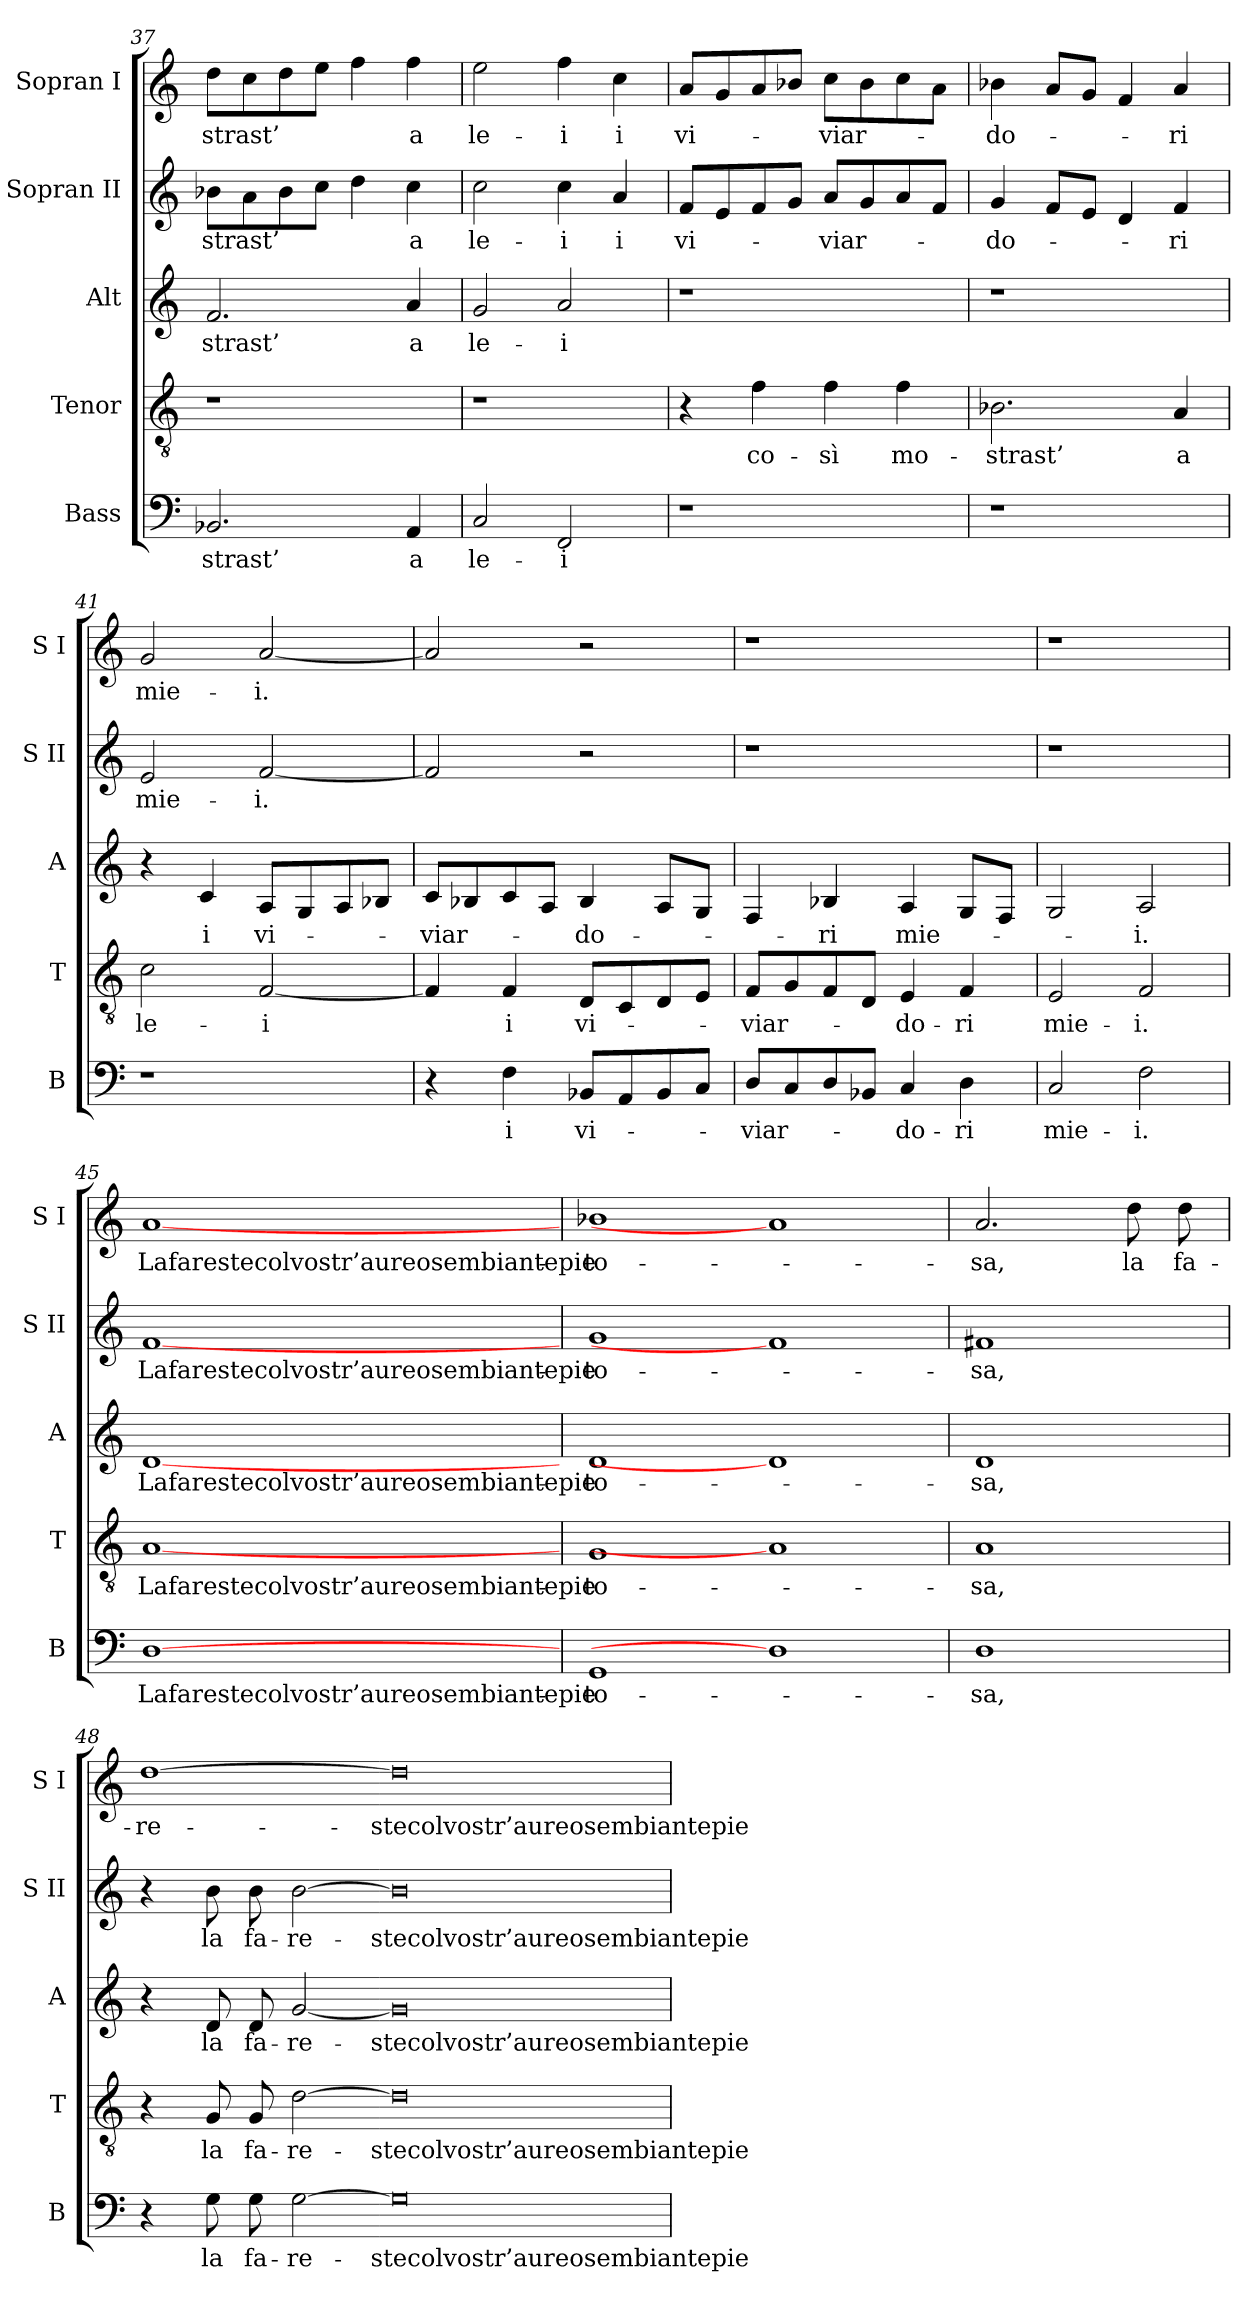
**kern	**text	**kern	**text	**kern	**text	**kern	**text	**kern	**text
*part5	*part5	*part4	*part4	*part3	*part3	*part2	*part2	*part1	*part1
*staff5	*staff5	*staff4	*staff4	*staff3	*staff3	*staff2	*staff2	*staff1	*staff1
*I"Bass	*	*I"Tenor	*	*I"Alt	*	*I"Sopran II	*	*I"Sopran I	*
*I'B	*	*I'T	*	*I'A	*	*I'S II	*	*I'S I	*
*clefF4	*	*clefGv2	*	*clefG2	*	*clefG2	*	*clefG2	*
*k[]	*	*k[]	*	*k[]	*	*k[]	*	*k[]	*
*C:	*	*C:	*	*C:	*	*C:	*	*C:	*
=37	=37	=37	=37	=37	=37	=37	=37	=37	=37
2.BB-X/	-strast’	1r	.	2.f/	-strast’	8b-X\L	-strast’	8dd\L	-strast’
.	.	.	.	.	.	8a\	.	8cc\	.
.	.	.	.	.	.	8b-\	.	8dd\	.
.	.	.	.	.	.	8cc\J	.	8ee\J	.
.	.	.	.	.	.	4dd\	.	4ff\	.
4AA/	a	.	.	4a/	a	4cc\	a	4ff\	a
=38	=38	=38	=38	=38	=38	=38	=38	=38	=38
2C/	le-	1r	.	2g/	le-	2cc\	le-	2ee\	le-
2FF/	-i	.	.	2a/	-i	4cc\	-i	4ff\	-i
.	.	.	.	.	.	4a/	i	4cc\	i
=39	=39	=39	=39	=39	=39	=39	=39	=39	=39
1r	.	4r	.	1r	.	8f/L	vi-	8a/L	vi-
.	.	.	.	.	.	8e/	.	8g/	.
.	.	4f\	co-	.	.	8f/	.	8a/	.
.	.	.	.	.	.	8g/J	.	8b-X/J	.
.	.	4f\	-sì	.	.	8a/L	-viar-	8cc\L	-viar-
.	.	.	.	.	.	8g/	.	8b-\	.
.	.	4f\	mo-	.	.	8a/	.	8cc\	.
.	.	.	.	.	.	8f/J	.	8a\J	.
!!LO:PB:g=z
=40	=40	=40	=40	=40	=40	=40	=40	=40	=40
1r	.	2.B-X\	-strast’	1r	.	4g/	-do-	4b-X\	-do-
.	.	.	.	.	.	8f/L	.	8a/L	.
.	.	.	.	.	.	8e/J	.	8g/J	.
.	.	.	.	.	.	4d/	.	4f/	.
.	.	4A/	a	.	.	4f/	-ri	4a/	-ri
=41	=41	=41	=41	=41	=41	=41	=41	=41	=41
1r	.	2c\	le-	4r	.	2e/	mie-	2g/	mie-
.	.	.	.	4c/	i	.	.	.	.
.	.	[2F/	-i	8A/L	vi-	[2f/	-i.	[2a/	-i.
.	.	.	.	8G/	.	.	.	.	.
.	.	.	.	8A/	.	.	.	.	.
.	.	.	.	8B-X/J	.	.	.	.	.
=42	=42	=42	=42	=42	=42	=42	=42	=42	=42
4r	.	4F/]	.	8c/L	-viar-	2f/]	.	2a/]	.
.	.	.	.	8B-X/	.	.	.	.	.
4F\	i	4F/	i	8c/	.	.	.	.	.
.	.	.	.	8A/J	.	.	.	.	.
8BB-X/L	vi-	8D/L	vi-	4B-/	-do-	2r	.	2r	.
8AA/	.	8C/	.	.	.	.	.	.	.
8BB-/	.	8D/	.	8A/L	.	.	.	.	.
8C/J	.	8E/J	.	8G/J	.	.	.	.	.
=43	=43	=43	=43	=43	=43	=43	=43	=43	=43
8D/L	-viar-	8F/L	-viar-	4F/	.	1r	.	1r	.
8C/	.	8G/	.	.	.	.	.	.	.
8D/	.	8F/	.	4B-X/	-ri	.	.	.	.
8BB-X/J	.	8D/J	.	.	.	.	.	.	.
4C/	-do-	4E/	-do-	4A/	mie-	.	.	.	.
4D\	-ri	4F/	-ri	8G/L	.	.	.	.	.
.	.	.	.	8F/J	.	.	.	.	.
=44	=44	=44	=44	=44	=44	=44	=44	=44	=44
2C/	mie-	2E/	mie-	2G/	.	1r	.	1r	.
2F\	-i.	2F/	-i.	2A/	-i.	.	.	.	.
!!LO:LB:g=z
=45	=45	=45	=45	=45	=45	=45	=45	=45	=45
[1D	Lafarestecolvostr’aureosembiantepie-	[1A	Lafarestecolvostr’aureosembiantepie-	[1d	Lafarestecolvostr’aureosembiantepie-	[1f	Lafarestecolvostr’aureosembiantepie-	[1a	Lafarestecolvostr’aureosembiantepie-
=46	=46	=46	=46	=46	=46	=46	=46	=46	=46
1GG	-to-	1G	-to-	1d	-to-	1g	-to-	1b-X	-to-
1D]	.	1A]	.	1d]	.	1f]	.	1a]	.
=47	=47	=47	=47	=47	=47	=47	=47	=47	=47
1D	-sa,	1A	-sa,	1d	-sa,	1f#X	-sa,	2.a/	-sa,
.	.	.	.	.	.	.	.	8dd\	la
.	.	.	.	.	.	.	.	8dd\	fa-
=48	=48	=48	=48	=48	=48	=48	=48	=48	=48
4r	.	4r	.	4r	.	4r	.	[1dd	-re-
8G\	la	8G/	la	8d/	la	8b\	la	.	.
8G\	fa-	8G/	fa-	8d/	fa-	8b\	fa-	.	.
[2G\	-re-	[2d\	-re-	[2g/	-re-	[2b\	-re-	.	.
0G]	-stecolvostr’aureosembiantepie-	0d]	-stecolvostr’aureosembiantepie-	0g]	-stecolvostr’aureosembiantepie-	0b]	-stecolvostr’aureosembiantepie-	0dd]	-stecolvostr’aureosembiantepie-
=	=	=	=	=	=	=	=	=	=
*-	*-	*-	*-	*-	*-	*-	*-	*-	*-
